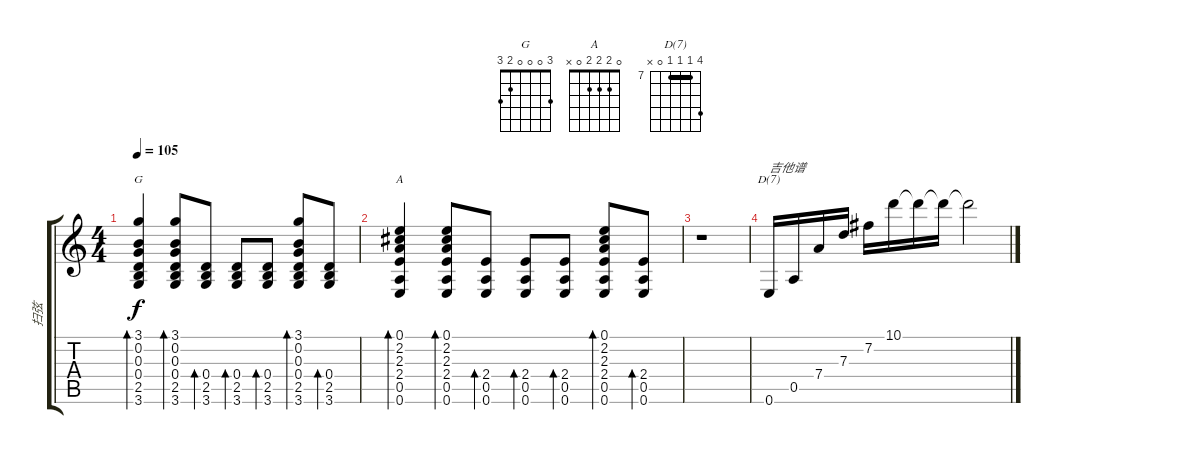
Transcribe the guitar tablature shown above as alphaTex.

\track ("扫弦" "扫弦") {instrument acousticguitarsteel}
\staff {score tabs}
\tuning (E4 B3 G3 D3 A2 E2) {hide}
\chord ("G" 3 0 0 0 2 3)
\chord ("A" 0 2 2 2 0 x)
\chord ("D(7)" 10 7 7 7 0 x) {firstfret 7 barre 7}
\ts (4 4)
\tempo 105
\clef g2
\ks c
(3.1 0.2 0.3 0.4 2.5 3.6).4{bd 30 ch "G" dy f} (3.1 0.2 0.3 0.4 2.5 3.6).8{bd 30} (0.4 2.5 3.6).8{bd 30} (0.4 2.5 3.6).8{bd 30} (0.4 2.5 3.6).8{bd 30} (3.1 0.2 0.3 0.4 2.5 3.6).8{bd 30} (0.4 2.5 3.6).8{bd 30} |
(0.1 2.2 2.3 2.4 0.5 0.6).4{bd 30 ch "A"} (0.1 2.2 2.3 2.4 0.5 0.6).8{bd 30} (2.4 0.5 0.6).8{bd 30} (2.4 0.5 0.6).8{bd 30} (2.4 0.5 0.6).8{bd 30} (0.1 2.2 2.3 2.4 0.5 0.6).8{bd 30} (2.4 0.5 0.6).8{bd 30} |
r.1 |
0.6.16{ch "D(7)" txt "吉他谱"} 0.5.16 7.4.16 7.3.16 7.2.16 10.1.16 10.1{t}.16 10.1{t}.16 10.1{t}.2
